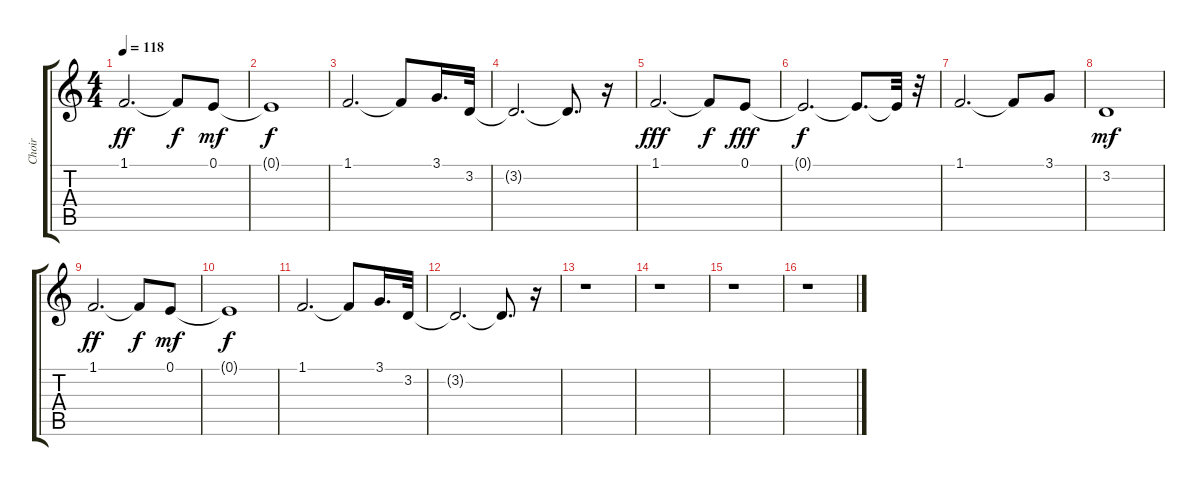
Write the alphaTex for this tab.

\track ("Choir" "Choir") {instrument pad4choir}
\staff {score tabs}
\tuning (E4 B3 G3 D3 A2 E2) {hide}
\ts (4 4)
\tempo 118
\clef g2
\ks c
1.1.2{d dy ff} 1.1{t}.8{dy f} 0.1.8{dy mf} |
0.1{t}.1{dy f} |
1.1.2{d} 1.1{t}.8 3.1.16{d} 3.2.32 |
3.2{t}.2{d} 3.2{t}.8{d} r.16 |
1.1.2{d dy fff} 1.1{t}.8{dy f} 0.1.8{dy fff} |
0.1{t}.2{d dy f} 0.1{t}.8{d} 0.1{t}.32 r.32 |
1.1.2{d} 1.1{t}.8 3.1.8 |
3.2.1{dy mf} |
1.1.2{d dy ff} 1.1{t}.8{dy f} 0.1.8{dy mf} |
0.1{t}.1{dy f} |
1.1.2{d} 1.1{t}.8 3.1.16{d} 3.2.32 |
3.2{t}.2{d} 3.2{t}.8{d} r.16 |
r.1 |
r.1 |
r.1 |
r.1
